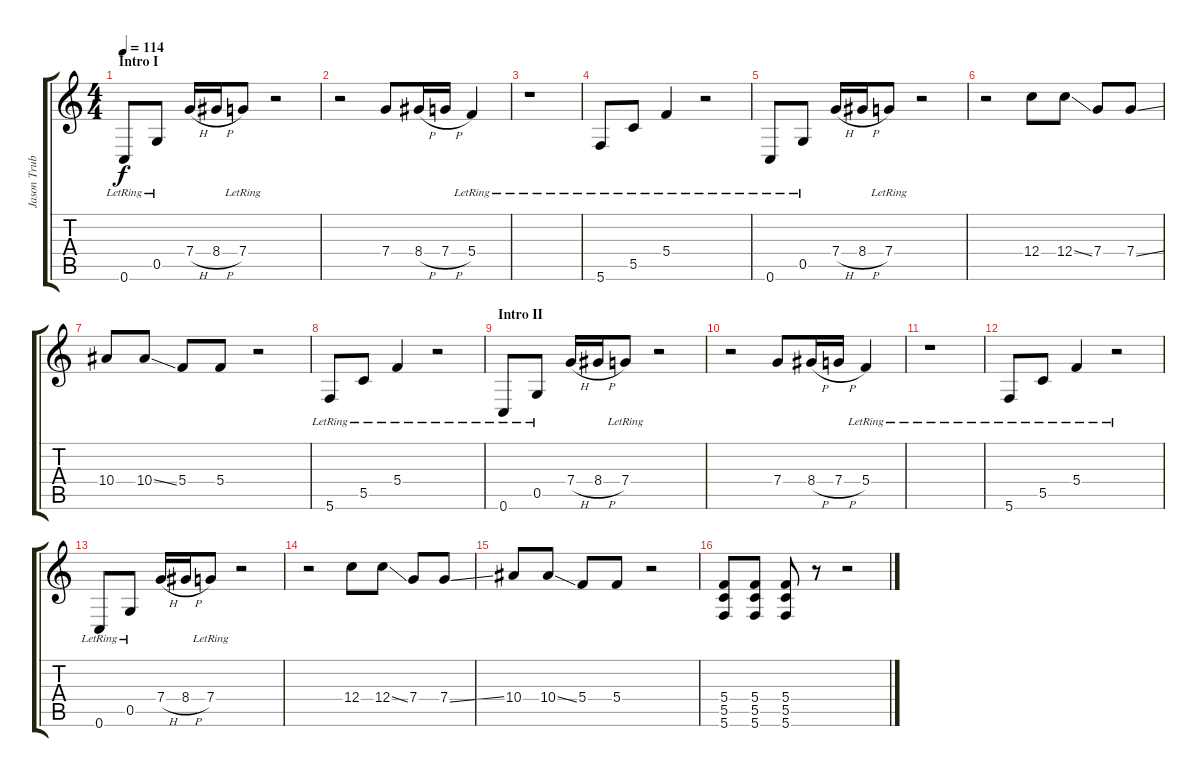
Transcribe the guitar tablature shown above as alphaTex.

\track ("Jason Trubi - Clean Guitar" "Jason Trub") {instrument electricguitarclean}
\staff {score tabs}
\tuning (D4 A3 F3 C3 G2 C2) {hide}
\ts (4 4)
\section ("" "Intro I")
\tempo 114
\clef g2
\ks c
0.6{lr}.8{dy f instrument electricguitarclean} 0.5{lr}.8 7.4{h}.16 8.4{h}.16 7.4{lr}.8 r.2 |
r.2 7.4.8 8.4{h}.16 7.4{h}.16 5.4{lr}.4 |
r.1 |
5.6{lr}.8 5.5{lr}.8 5.4{lr}.4 r.2 |
0.6{lr}.8 0.5{lr}.8 7.4{h}.16 8.4{h}.16 7.4{lr}.8 r.2 |
r.2 12.4.8 12.4{ss}.8 7.4.8 7.4{ss}.8 |
10.4.8 10.4{ss}.8 5.4.8 5.4.8 r.2 |
5.6{lr}.8 5.5{lr}.8 5.4{lr}.4 r.2 |
\section ("" "Intro II")
0.6{lr}.8 0.5{lr}.8 7.4{h}.16 8.4{h}.16 7.4{lr}.8 r.2 |
r.2 7.4.8 8.4{h}.16 7.4{h}.16 5.4{lr}.4 |
r.1 |
5.6{lr}.8 5.5{lr}.8 5.4{lr}.4 r.2 |
0.6{lr}.8 0.5{lr}.8 7.4{h}.16 8.4{h}.16 7.4{lr}.8 r.2 |
r.2 12.4.8 12.4{ss}.8 7.4.8 7.4{ss}.8 |
10.4.8 10.4{ss}.8 5.4.8 5.4.8 r.2 |
(5.4 5.5 5.6).8 (5.4 5.5 5.6).8 (5.4 5.5 5.6).8 r.8 r.2
